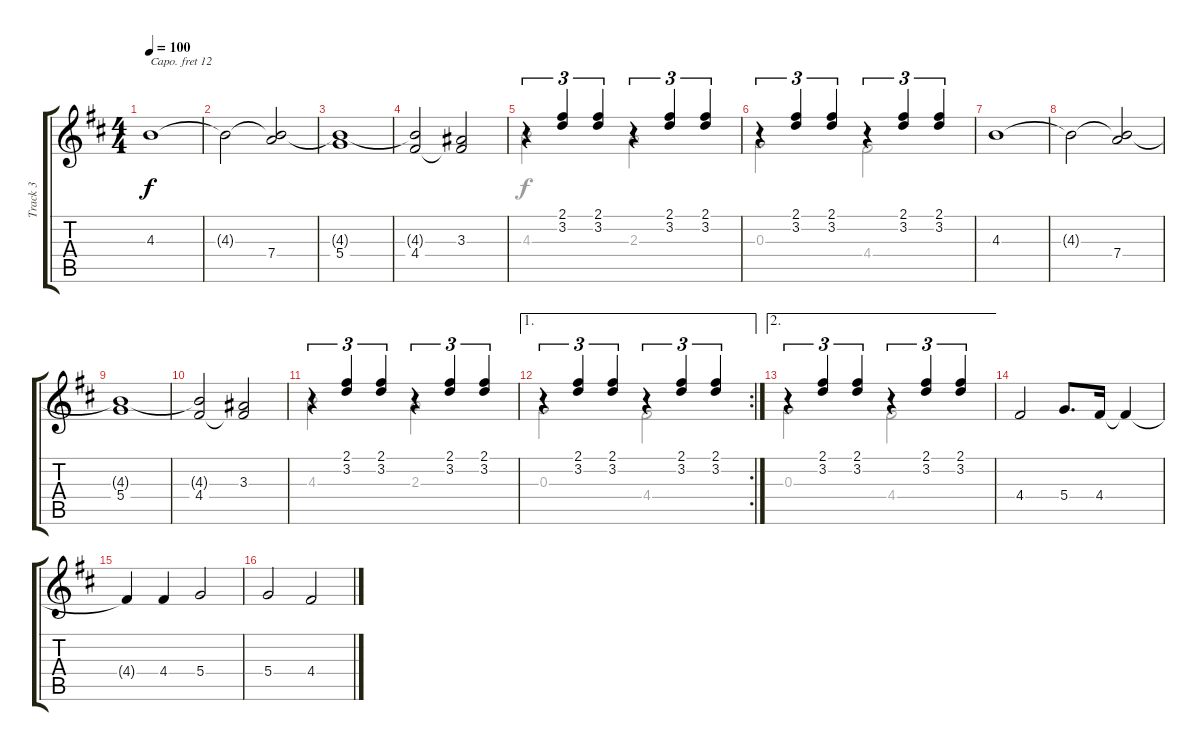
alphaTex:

\track ("Track 3" "Track 3") {instrument reedorgan}
\staff {score tabs}
\capo 12
\tuning (E4 B3 G3 D3 A2 E2) {hide}
\voice
\ts (4 4)
\tempo 100
\clef g2
\ks d
4.3.1{dy f} |
4.3{t}.2 (4.3{t} 7.4).2 |
(4.3{t} 5.4).1 |
(4.3{t} 4.4).2 (3.3 4.4{t}).2 |
r.4{tu (3 2)} (2.1 3.2).4{tu (3 2)} (2.1 3.2).4{tu (3 2)} r.4{tu (3 2)} (2.1 3.2).4{tu (3 2)} (2.1 3.2).4{tu (3 2)} |
r.4{tu (3 2)} (2.1 3.2).4{tu (3 2)} (2.1 3.2).4{tu (3 2)} r.4{tu (3 2)} (2.1 3.2).4{tu (3 2)} (2.1 3.2).4{tu (3 2)} |
4.3.1 |
4.3{t}.2 (4.3{t} 7.4).2 |
(4.3{t} 5.4).1 |
(4.3{t} 4.4).2 (3.3 4.4{t}).2 |
r.4{tu (3 2)} (2.1 3.2).4{tu (3 2)} (2.1 3.2).4{tu (3 2)} r.4{tu (3 2)} (2.1 3.2).4{tu (3 2)} (2.1 3.2).4{tu (3 2)} |
\ae 1
\rc 2
r.4{tu (3 2)} (2.1 3.2).4{tu (3 2)} (2.1 3.2).4{tu (3 2)} r.4{tu (3 2)} (2.1 3.2).4{tu (3 2)} (2.1 3.2).4{tu (3 2)} |
\ae 2
r.4{tu (3 2)} (2.1 3.2).4{tu (3 2)} (2.1 3.2).4{tu (3 2)} r.4{tu (3 2)} (2.1 3.2).4{tu (3 2)} (2.1 3.2).4{tu (3 2)} |
4.4.2 5.4.8{d} 4.4.16 4.4{t}.4 |
4.4{t}.4 4.4.4 5.4.2 |
5.4.2 4.4.2
\voice
\clef g2
\ottava regular
\simile none
\ks d
|
|
|
|
4.3.2 2.3.2 |
0.3.2 4.4.2 |
|
|
|
|
4.3.2 2.3.2 |
0.3.2 4.4.2 |
0.3.2 4.4.2 |
|
|
